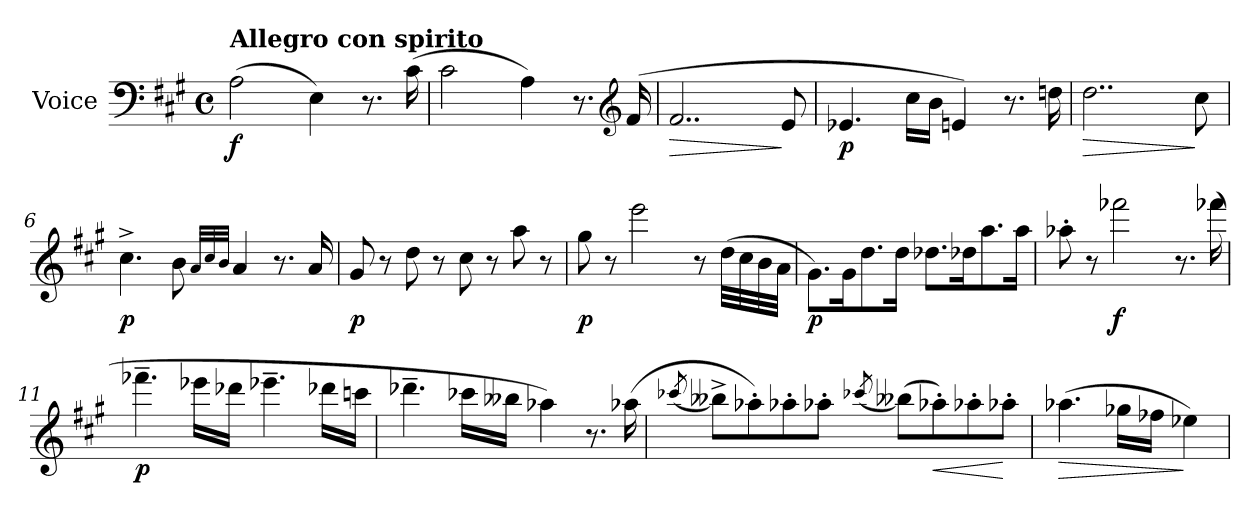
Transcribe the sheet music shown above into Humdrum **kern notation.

**kern	**dynam
*part1	*part1
*staff1	*staff1
*I"Voice	*
*clefF4	*
*k[f#c#g#]	*
*A:	*
*M4/4	*
*met(c)	*
=1	=1
!LO:TX:a:B:t=Allegro con spirito	!
!	!LO:DY:b
(>2A\	f
4E\)	.
8.r	.
(>16c#\	.
=2	=2
2c#\	.
4A\)	.
8.r	.
*clefG2	*
(>16f#/	.
=3	=3
!	!LO:HP:b
2..f#/	>
8e/	]
=4	=4
!	!LO:DY:b
4.e-Xi/	p
16cc#\LL	.
16b\JJ	.
4e/)	.
8.r	.
16ddn\	.
!!LO:LB:g=z
=5	=5
!	!LO:HP:b
2..dd\	>
8cc#\	]
=6	=6
!	!LO:DY:b
4.cc#^>\	p
8b\	.
32qa/LLL	.
32qcc#/	.
32qb/JJJ	.
4a/	.
8.r	.
16a/	.
=7	=7
!	!LO:DY:b
8g#/	p
8r	.
8dd\	.
8r	.
8cc#\	.
8r	.
8aa\	.
8r	.
=8	=8
!	!LO:DY:b
8gg#\	p
8r	.
2eee\	.
8r	.
(>32dd\LLL	.
32cc#\	.
32b\	.
32a\JJJ	.
!!LO:LB:g=z
=9	=9
!	!LO:DY:b
8.g#\L)	p
16g#\k	.
8.dd\	.
16dd\Jk	.
8.dd-Xi\L	.
16dd-Xi\k	.
8.aa\	.
16aa\Jk	.
=10	=10
8aa-X'>i\	.
8r	.
!	!LO:DY:b
2fff-Xi\	f
8.r	.
(>16fff-Xi\	.
=11	=11
!	!LO:DY:b
4.fff-X~>i\	p
16eee-Xi\LL	.
16ddd-Xi\JJ	.
4.eee-X~>i\	.
16ddd-Xi\LL	.
16cccni\JJ	.
!!LO:LB:g=z
=12	=12
4.ddd-X~>i\	.
16ccc-Xi\LL	.
16bb--Xi\JJ	.
4aa-Xi\)	.
8.r	.
(>16aa-Xi\	.
=13	=13
(<8qccc-Xi/	.
8bb--X^>i\L)	.
8aa-X'>i\)	.
8aa-X'>i\	.
8aa-X'>i\J	.
(<8qccc-Xi/	.
(>8bb--Xi\L)	.
!	!LO:HP:b
8aa-X'>i\)	<
8aa-X'>i\	.
8aa-X'>i\J	[
=14	=14
!	!LO:HP:b
(>4.aa-Xi\	>
16gg-Xi\LL	.
16ff-Xi\JJ	.
4ee-Xi\)	]
=	=
*-	*-
